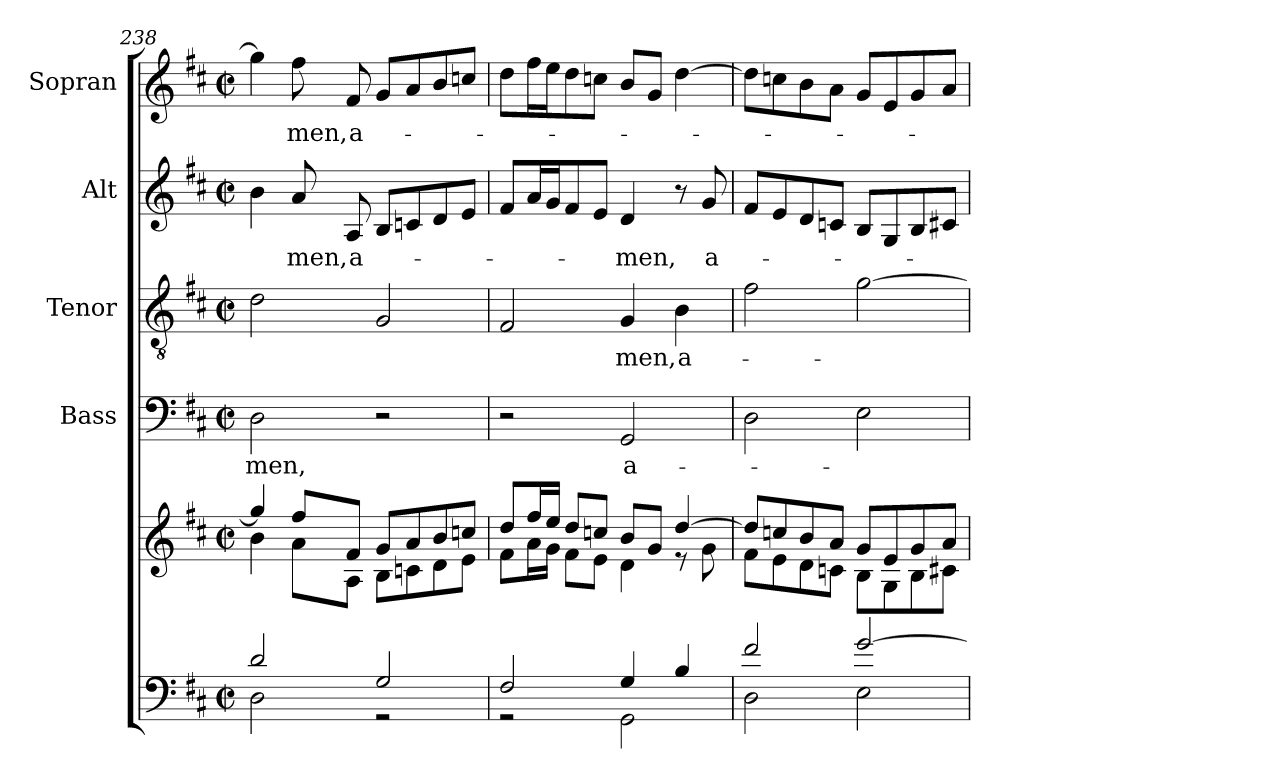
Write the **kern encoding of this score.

**kern	**kern	**kern	**text	**kern	**text	**kern	**text	**kern	**text
*part5	*part5	*part4	*part4	*part3	*part3	*part2	*part2	*part1	*part1
*staff6	*staff5	*staff4	*staff4	*staff3	*staff3	*staff2	*staff2	*staff1	*staff1
*	*	*I"Bass	*	*I"Tenor	*	*I"Alt	*	*I"Sopran	*
*	*	*I'B.	*	*I'T.	*	*I'A.	*	*I'S.	*
*clefF4	*clefG2	*clefF4	*	*clefGv2	*	*clefG2	*	*clefG2	*
*k[f#c#]	*k[f#c#]	*k[f#c#]	*	*k[f#c#]	*	*k[f#c#]	*	*k[f#c#]	*
*D:	*D:	*D:	*	*D:	*	*D:	*	*D:	*
*M2/2	*M2/2	*M2/2	*	*M2/2	*	*M2/2	*	*M2/2	*
*met(c|)	*met(c|)	*met(c|)	*	*met(c|)	*	*met(c|)	*	*met(c|)	*
=238	=238	=238	=238	=238	=238	=238	=238	=238	=238
*^	*^	*	*	*	*	*	*	*	*
!	!	!	!	!	!LO:LY:b	!	!	!	!	!	!
2d/	2D\	4gg/]	4b\	2D\	-men,	2d\	.	4b\	.	4gg\]	.
!	!	!	!	!	!	!	!	!	!LO:LY:b	!	!LO:LY:b
.	.	8ff#/L	8a\L	.	.	.	.	8a/	-men,	8ff#\	-men,
!	!	!	!	!	!	!	!	!	!LO:LY:b	!	!LO:LY:b
.	.	8f#/J	8A\J	.	.	.	.	8A/	a-	8f#/	a-
2G/	2rGG	8g/L	8B\L	2r	.	2G/	.	8B/L	.	8g/L	.
.	.	8a/	8cn\	.	.	.	.	8cn/	.	8a/	.
.	.	8b/	8d\	.	.	.	.	8d/	.	8b/	.
.	.	8ccn/J	8e\J	.	.	.	.	8e/J	.	8ccn/J	.
=239	=239	=239	=239	=239	=239	=239	=239	=239	=239	=239	=239
2F#/	2rGG	8dd/L	8f#\L	2r	.	2F#/	.	8f#/L	.	8dd\L	.
.	.	16ff#/L	16a\L	.	.	.	.	16a/L	.	16ff#\L	.
.	.	16ee/JJ	16g\JJ	.	.	.	.	16g/J	.	16ee\J	.
.	.	8dd/L	8f#\L	.	.	.	.	8f#/	.	8dd\	.
.	.	8ccn/J	8e\J	.	.	.	.	8e/J	.	8ccn\J	.
!	!	!	!	!	!LO:LY:b	!	!LO:LY:b	!	!LO:LY:b	!	!
4G/	2GG\	8b/L	4d\	2GG/	a-	4G/	-men,	4d/	-men,	8b/L	.
.	.	8g/J	.	.	.	.	.	.	.	8g/J	.
!	!	!	!	!	!	!	!LO:LY:b	!	!	!	!
4B/	.	[>4dd/	8re	.	.	4B\	a-	8r	.	[4dd\	.
!	!	!	!	!	!	!	!	!	!LO:LY:b	!	!
.	.	.	8g\	.	.	.	.	8g/	a-	.	.
!!LO:PB:g=z
=240	=240	=240	=240	=240	=240	=240	=240	=240	=240	=240	=240
2f#/	2D\	8dd/L]	8f#\L	2D\	.	2f#\	.	8f#/L	.	8dd\L]	.
.	.	8ccn/	8e\	.	.	.	.	8e/	.	8ccn\	.
.	.	8b/	8d\	.	.	.	.	8d/	.	8b\	.
.	.	8a/J	8cn\J	.	.	.	.	8cn/J	.	8a\J	.
[>2g/	2E\	8g/L	8B\L	2E\	.	[2g\	.	8B/L	.	8g/L	.
.	.	8e/	8G\	.	.	.	.	8G/	.	8e/	.
.	.	8g/	8B\	.	.	.	.	8B/	.	8g/	.
.	.	8a/J	8c#X\J	.	.	.	.	8c#X/J	.	8a/J	.
*v	*v	*	*	*	*	*	*	*	*	*	*
*	*v	*v	*	*	*	*	*	*	*	*
=	=	=	=	=	=	=	=	=	=
*-	*-	*-	*-	*-	*-	*-	*-	*-	*-
